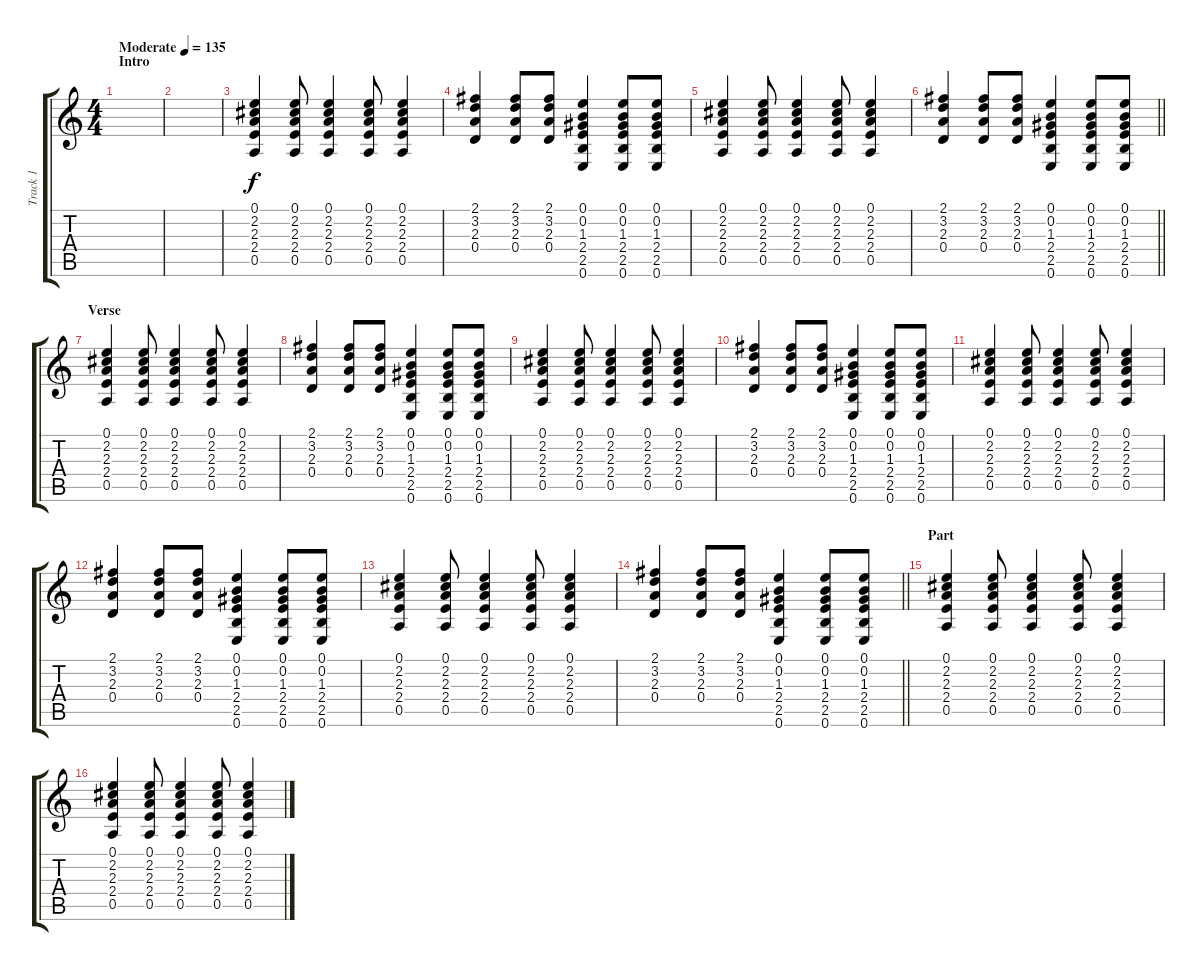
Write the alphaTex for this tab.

\track ("Track 1" "Track 1") {instrument acousticguitarsteel}
\staff {score tabs}
\tuning (E4 B3 G3 D3 A2 E2) {hide}
\ts (4 4)
\section ("" "Intro")
\tempo (135 "Moderate")
\clef g2
\ks c
|
|
(0.1 2.2 2.3 2.4 0.5).4 (0.1 2.2 2.3 2.4 0.5).8 (0.1 2.2 2.3 2.4 0.5).4 (0.1 2.2 2.3 2.4 0.5).8 (0.1 2.2 2.3 2.4 0.5).4 |
(2.1 3.2 2.3 0.4).4 (2.1 3.2 2.3 0.4).8 (2.1 3.2 2.3 0.4).8 (0.1 0.2 1.3 2.4 2.5 0.6).4 (0.1 0.2 1.3 2.4 2.5 0.6).8 (0.1 0.2 1.3 2.4 2.5 0.6).8 |
(0.1 2.2 2.3 2.4 0.5).4 (0.1 2.2 2.3 2.4 0.5).8 (0.1 2.2 2.3 2.4 0.5).4 (0.1 2.2 2.3 2.4 0.5).8 (0.1 2.2 2.3 2.4 0.5).4 |
\barLineRight lightlight
(2.1 3.2 2.3 0.4).4 (2.1 3.2 2.3 0.4).8 (2.1 3.2 2.3 0.4).8 (0.1 0.2 1.3 2.4 2.5 0.6).4 (0.1 0.2 1.3 2.4 2.5 0.6).8 (0.1 0.2 1.3 2.4 2.5 0.6).8 |
\section ("" "Verse")
(0.1 2.2 2.3 2.4 0.5).4 (0.1 2.2 2.3 2.4 0.5).8 (0.1 2.2 2.3 2.4 0.5).4 (0.1 2.2 2.3 2.4 0.5).8 (0.1 2.2 2.3 2.4 0.5).4 |
(2.1 3.2 2.3 0.4).4 (2.1 3.2 2.3 0.4).8 (2.1 3.2 2.3 0.4).8 (0.1 0.2 1.3 2.4 2.5 0.6).4 (0.1 0.2 1.3 2.4 2.5 0.6).8 (0.1 0.2 1.3 2.4 2.5 0.6).8 |
(0.1 2.2 2.3 2.4 0.5).4 (0.1 2.2 2.3 2.4 0.5).8 (0.1 2.2 2.3 2.4 0.5).4 (0.1 2.2 2.3 2.4 0.5).8 (0.1 2.2 2.3 2.4 0.5).4 |
(2.1 3.2 2.3 0.4).4 (2.1 3.2 2.3 0.4).8 (2.1 3.2 2.3 0.4).8 (0.1 0.2 1.3 2.4 2.5 0.6).4 (0.1 0.2 1.3 2.4 2.5 0.6).8 (0.1 0.2 1.3 2.4 2.5 0.6).8 |
(0.1 2.2 2.3 2.4 0.5).4 (0.1 2.2 2.3 2.4 0.5).8 (0.1 2.2 2.3 2.4 0.5).4 (0.1 2.2 2.3 2.4 0.5).8 (0.1 2.2 2.3 2.4 0.5).4 |
(2.1 3.2 2.3 0.4).4 (2.1 3.2 2.3 0.4).8 (2.1 3.2 2.3 0.4).8 (0.1 0.2 1.3 2.4 2.5 0.6).4 (0.1 0.2 1.3 2.4 2.5 0.6).8 (0.1 0.2 1.3 2.4 2.5 0.6).8 |
(0.1 2.2 2.3 2.4 0.5).4 (0.1 2.2 2.3 2.4 0.5).8 (0.1 2.2 2.3 2.4 0.5).4 (0.1 2.2 2.3 2.4 0.5).8 (0.1 2.2 2.3 2.4 0.5).4 |
\barLineRight lightlight
(2.1 3.2 2.3 0.4).4 (2.1 3.2 2.3 0.4).8 (2.1 3.2 2.3 0.4).8 (0.1 0.2 1.3 2.4 2.5 0.6).4 (0.1 0.2 1.3 2.4 2.5 0.6).8 (0.1 0.2 1.3 2.4 2.5 0.6).8 |
\section ("" "Part")
(0.1 2.2 2.3 2.4 0.5).4 (0.1 2.2 2.3 2.4 0.5).8 (0.1 2.2 2.3 2.4 0.5).4 (0.1 2.2 2.3 2.4 0.5).8 (0.1 2.2 2.3 2.4 0.5).4 |
(0.1 2.2 2.3 2.4 0.5).4 (0.1 2.2 2.3 2.4 0.5).8 (0.1 2.2 2.3 2.4 0.5).4 (0.1 2.2 2.3 2.4 0.5).8 (0.1 2.2 2.3 2.4 0.5).4
